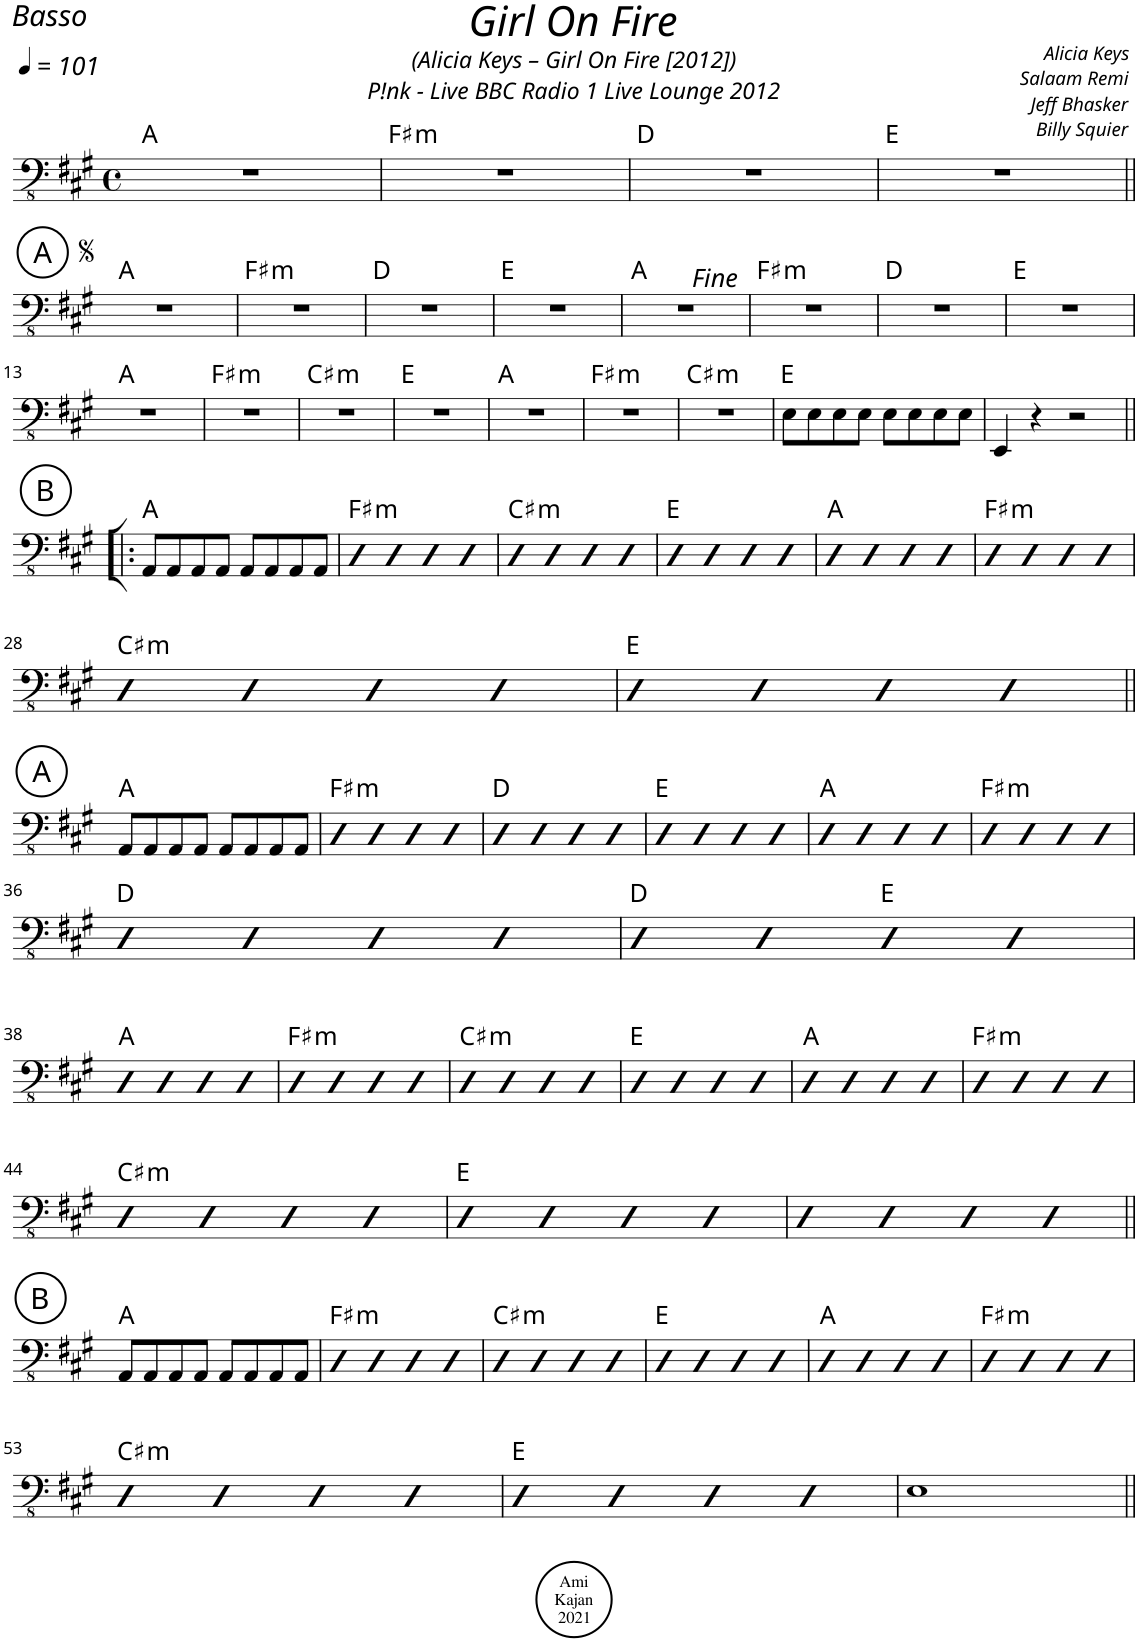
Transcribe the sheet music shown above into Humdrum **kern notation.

**kern	**harte
*part1	*part1
*staff1	*
*I"Acoustic Bass	*
*I'Bass	*
*clefFv4	*
*k[f#c#g#]	*
*M4/4	*
*met(c)	*
*MM101	*
=1	=1
1r	A:maj
=2	=2
!	!LO:H:kt=m
1r	F#:min
=3	=3
1r	D:maj
=4	=4
1r	E:maj
!!LO:LB:g=z
!!LO:REH:place=s1:a:cj:enc=circle:fs=14:t=A
=5||	=5||
1r	A:maj
=6	=6
!	!LO:H:kt=m
1r	F#:min
=7	=7
1r	D:maj
=8	=8
1r	E:maj
=9	=9
1r	A:maj
=10	=10
!	!LO:H:kt=m
1r	F#:min
=11	=11
1r	D:maj
=12	=12
1r	E:maj
!!LO:LB:g=z
=13	=13
1r	A:maj
=14	=14
!	!LO:H:kt=m
1r	F#:min
=15	=15
!	!LO:H:kt=m
1r	C#:min
=16	=16
1r	E:maj
=17	=17
1r	A:maj
=18	=18
!	!LO:H:kt=m
1r	F#:min
=19	=19
!	!LO:H:kt=m
1r	C#:min
=20	=20
8EE\L	E:maj
8EE\	.
8EE\	.
8EE\J	.
8EE\L	.
8EE\	.
8EE\	.
8EE\J	.
=21	=21
4EEE/	.
4r	.
2r	.
!!LO:LB:g=z
!!LO:REH:place=s1:a:cj:enc=circle:fs=14:t=B
=22!|:	=22!|:
8AAA/L	A:maj
8AAA/	.
8AAA/	.
8AAA/J	.
8AAA/L	.
8AAA/	.
8AAA/	.
8AAA/J	.
=23	=23
!	!LO:H:kt=m
4DD	F#:min
4DD	.
4DD	.
4DD	.
=24	=24
!	!LO:H:kt=m
4DD	C#:min
4DD	.
4DD	.
4DD	.
=25	=25
4DD	E:maj
4DD	.
4DD	.
4DD	.
=26	=26
4DD	A:maj
4DD	.
4DD	.
4DD	.
=27	=27
!	!LO:H:kt=m
4DD	F#:min
4DD	.
4DD	.
4DD	.
!!LO:LB:g=z
=28	=28
!	!LO:H:kt=m
4DD	C#:min
4DD	.
4DD	.
4DD	.
=29	=29
4DD	E:maj
4DD	.
4DD	.
4DD	.
!!LO:LB:g=z
!!LO:REH:place=s1:a:cj:enc=circle:fs=14:t=A
=30||	=30||
8AAA/L	A:maj
8AAA/	.
8AAA/	.
8AAA/J	.
8AAA/L	.
8AAA/	.
8AAA/	.
8AAA/J	.
=31	=31
!	!LO:H:kt=m
4DD	F#:min
4DD	.
4DD	.
4DD	.
=32	=32
4DD	D:maj
4DD	.
4DD	.
4DD	.
=33	=33
4DD	E:maj
4DD	.
4DD	.
4DD	.
=34	=34
4DD	A:maj
4DD	.
4DD	.
4DD	.
=35	=35
!	!LO:H:kt=m
4DD	F#:min
4DD	.
4DD	.
4DD	.
!!LO:LB:g=z
=36	=36
4DD	D:maj
4DD	.
4DD	.
4DD	.
=37	=37
4DD	D:maj
4DD	.
4DD	E:maj
4DD	.
!!LO:LB:g=z
=38	=38
4DD	A:maj
4DD	.
4DD	.
4DD	.
=39	=39
!	!LO:H:kt=m
4DD	F#:min
4DD	.
4DD	.
4DD	.
=40	=40
!	!LO:H:kt=m
4DD	C#:min
4DD	.
4DD	.
4DD	.
=41	=41
4DD	E:maj
4DD	.
4DD	.
4DD	.
=42	=42
4DD	A:maj
4DD	.
4DD	.
4DD	.
=43	=43
!	!LO:H:kt=m
4DD	F#:min
4DD	.
4DD	.
4DD	.
!!LO:LB:g=z
=44	=44
!	!LO:H:kt=m
4DD	C#:min
4DD	.
4DD	.
4DD	.
=45	=45
4DD	E:maj
4DD	.
4DD	.
4DD	.
=46	=46
4DD	.
4DD	.
4DD	.
4DD	.
!!LO:LB:g=z
!!LO:REH:place=s1:a:cj:enc=circle:fs=14:t=B
=47||	=47||
8AAA/L	A:maj
8AAA/	.
8AAA/	.
8AAA/J	.
8AAA/L	.
8AAA/	.
8AAA/	.
8AAA/J	.
=48	=48
!	!LO:H:kt=m
4DD	F#:min
4DD	.
4DD	.
4DD	.
=49	=49
!	!LO:H:kt=m
4DD	C#:min
4DD	.
4DD	.
4DD	.
=50	=50
4DD	E:maj
4DD	.
4DD	.
4DD	.
=51	=51
4DD	A:maj
4DD	.
4DD	.
4DD	.
=52	=52
!	!LO:H:kt=m
4DD	F#:min
4DD	.
4DD	.
4DD	.
!!LO:LB:g=z
=53	=53
!	!LO:H:kt=m
4DD	C#:min
4DD	.
4DD	.
4DD	.
=54	=54
4DD	E:maj
4DD	.
4DD	.
4DD	.
=55	=55
1EE	.
=||	=||
*-	*-
